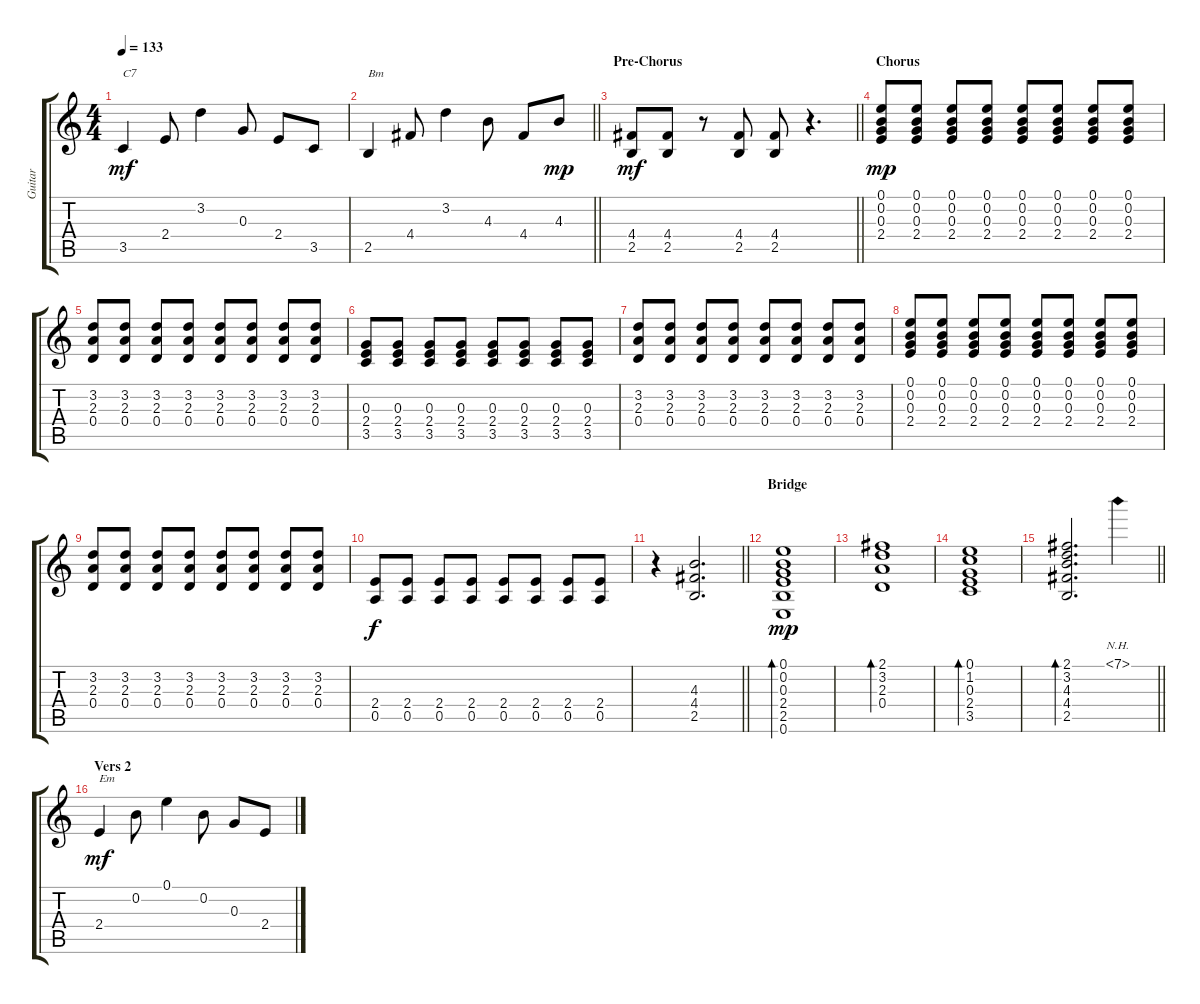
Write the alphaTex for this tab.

\track ("Guitar" "Guitar") {instrument acousticguitarsteel}
\staff {score tabs}
\tuning (E4 B3 G3 D3 A2 E2) {hide}
\ts (4 4)
\tempo 133
\clef g2
\ks c
3.5.4{txt "C7" dy mf} 2.4.8 3.2.4 0.3.8 2.4.8 3.5.8 |
\barLineRight lightlight
2.5.4{txt "Bm"} 4.4.8 3.2.4 4.3.8 4.4.8 4.3.8{dy mp} |
\section ("" "Pre-Chorus")
\barLineRight lightlight
(4.4 2.5).8{dy mf instrument distortionguitar} (4.4 2.5).8 r.8 (4.4 2.5).8 (4.4 2.5).8 r.4{d} |
\section ("" "Chorus")
(0.1 0.2 0.3 2.4).8{dy mp instrument acousticguitarsteel} (0.1 0.2 0.3 2.4).8 (0.1 0.2 0.3 2.4).8 (0.1 0.2 0.3 2.4).8 (0.1 0.2 0.3 2.4).8 (0.1 0.2 0.3 2.4).8 (0.1 0.2 0.3 2.4).8 (0.1 0.2 0.3 2.4).8 |
(3.2 2.3 0.4).8 (3.2 2.3 0.4).8 (3.2 2.3 0.4).8 (3.2 2.3 0.4).8 (3.2 2.3 0.4).8 (3.2 2.3 0.4).8 (3.2 2.3 0.4).8 (3.2 2.3 0.4).8 |
(0.3 2.4 3.5).8 (0.3 2.4 3.5).8 (0.3 2.4 3.5).8 (0.3 2.4 3.5).8 (0.3 2.4 3.5).8 (0.3 2.4 3.5).8 (0.3 2.4 3.5).8 (0.3 2.4 3.5).8 |
(3.2 2.3 0.4).8 (3.2 2.3 0.4).8 (3.2 2.3 0.4).8 (3.2 2.3 0.4).8 (3.2 2.3 0.4).8 (3.2 2.3 0.4).8 (3.2 2.3 0.4).8 (3.2 2.3 0.4).8 |
(0.1 0.2 0.3 2.4).8 (0.1 0.2 0.3 2.4).8 (0.1 0.2 0.3 2.4).8 (0.1 0.2 0.3 2.4).8 (0.1 0.2 0.3 2.4).8 (0.1 0.2 0.3 2.4).8 (0.1 0.2 0.3 2.4).8 (0.1 0.2 0.3 2.4).8 |
(3.2 2.3 0.4).8 (3.2 2.3 0.4).8 (3.2 2.3 0.4).8 (3.2 2.3 0.4).8 (3.2 2.3 0.4).8 (3.2 2.3 0.4).8 (3.2 2.3 0.4).8 (3.2 2.3 0.4).8 |
(2.4 0.5).8{dy f instrument distortionguitar} (2.4 0.5).8 (2.4 0.5).8 (2.4 0.5).8 (2.4 0.5).8 (2.4 0.5).8 (2.4 0.5).8 (2.4 0.5).8 |
\barLineRight lightlight
r.4 (4.3 4.4 2.5).2{d} |
\section ("" "Bridge")
(0.1 0.2 0.3 2.4 2.5 0.6).1{bd 120 dy mp instrument acousticguitarsteel} |
(2.1 3.2 2.3 0.4).1{bd 120} |
(0.1 1.2 0.3 2.4 3.5).1{bd 120} |
\barLineRight lightlight
(2.1 3.2 4.3 4.4 2.5).2{d bd 120} 7.1{nh}.4{instrument electricguitarjazz} |
\section ("" "Vers 2")
2.4.4{txt "Em" dy mf instrument acousticguitarsteel} 0.2.8 0.1.4 0.2.8 0.3.8 2.4.8
